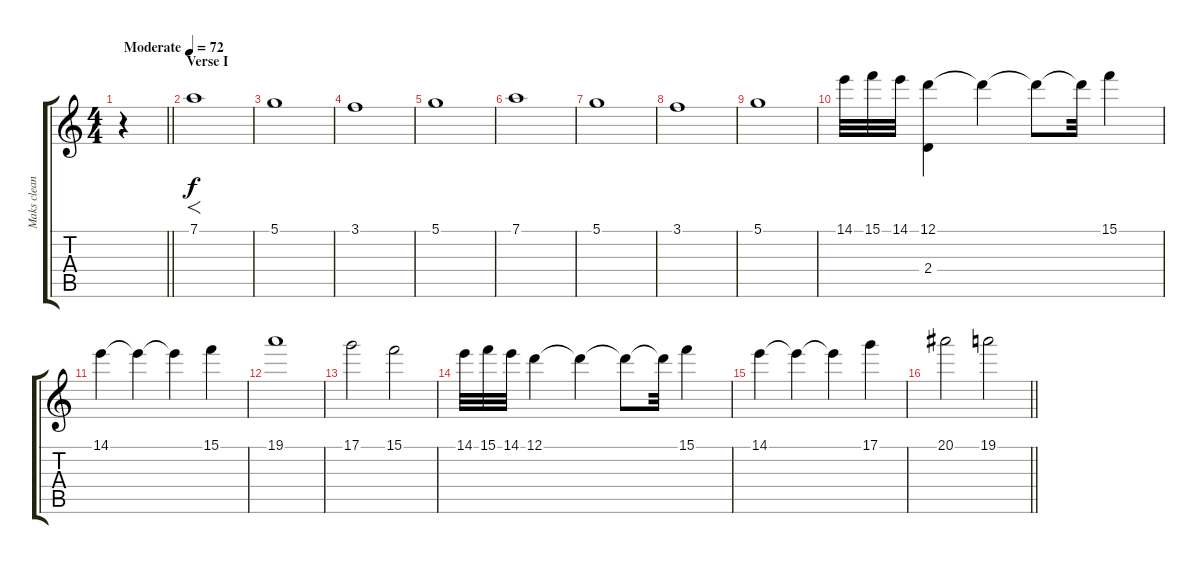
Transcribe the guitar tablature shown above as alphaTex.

\track ("Maks clean" "Maks clean") {instrument distortionguitar}
\staff {score tabs}
\tuning (D4 A3 F3 C3 G2 C2) {hide}
\voice
\ts (4 4)
\tempo (72 "Moderate")
\clef g2
\barLineRight lightlight
\ks c
r.4{dy f instrument distortionguitar} |
\section ("" "Verse I")
7.1.1{f} |
5.1.1 |
3.1.1 |
5.1.1 |
7.1.1 |
5.1.1 |
3.1.1 |
5.1.1 |
14.1.32 15.1.32 14.1.32 (12.1 2.4).4 12.1{t}.4 12.1{t}.8 12.1{t}.32 15.1.4 |
14.1.4 14.1{t}.4 14.1{t}.4 15.1.4 |
19.1.1 |
17.1.2 15.1.2 |
14.1.32 15.1.32 14.1.32 12.1.4 12.1{t}.4 12.1{t}.8 12.1{t}.32 15.1.4 |
14.1.4 14.1{t}.4 14.1{t}.4 17.1.4 |
\barLineRight lightlight
20.1.2 19.1.2
\voice
\clef g2
\ottava regular
\simile none
\barLineRight lightlight
\ks c
r.4{dy f} |
|
|
|
|
|
|
|
|
|
|
|
|
|
|
\barLineRight lightlight
